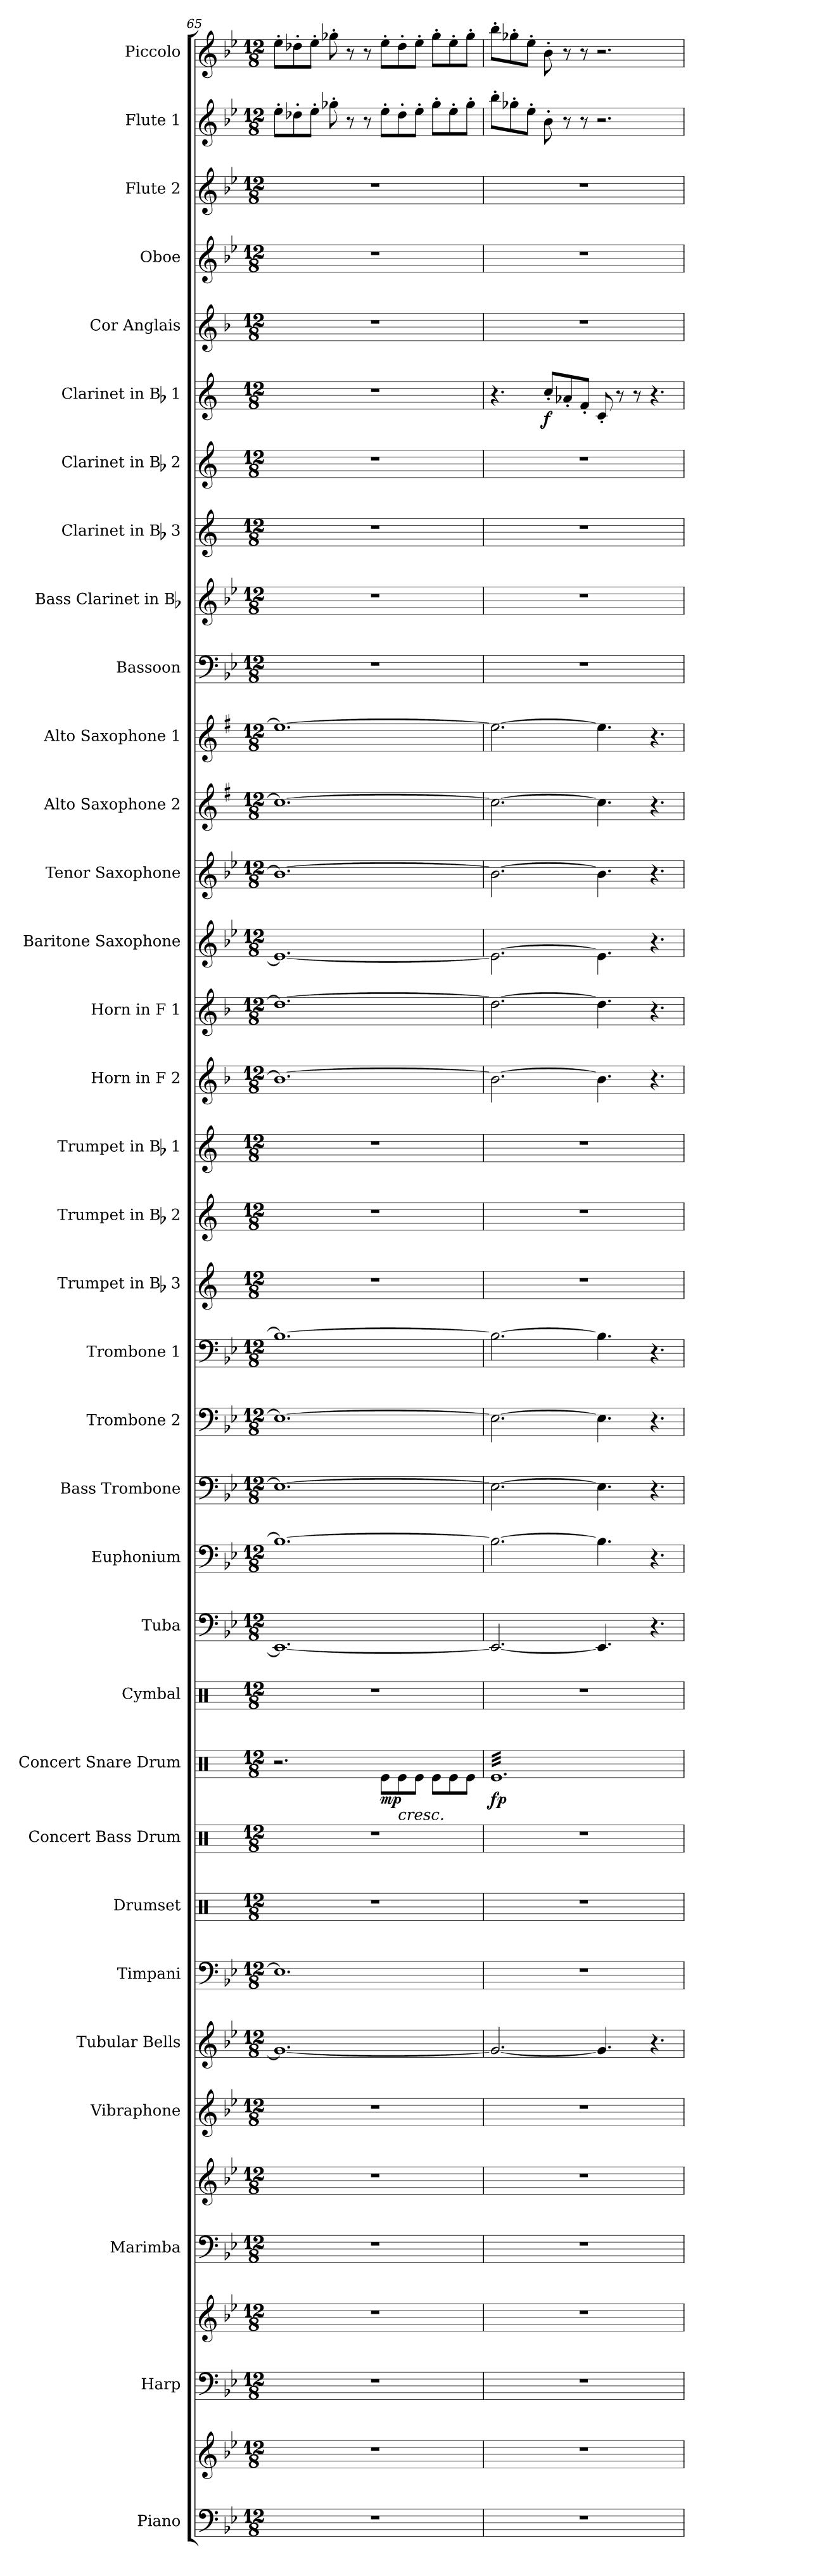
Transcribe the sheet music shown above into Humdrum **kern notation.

**kern	**kern	**kern	**kern	**kern	**kern	**kern	**kern	**kern	**kern	**kern	**kern	**dynam	**kern	**kern	**kern	**kern	**kern	**kern	**kern	**kern	**kern	**kern	**kern	**kern	**kern	**kern	**kern	**kern	**kern	**kern	**kern	**kern	**dynam	**kern	**kern	**kern	**kern	**kern
*part34	*part34	*part33	*part33	*part32	*part32	*part31	*part30	*part29	*part28	*part27	*part26	*part26	*part25	*part24	*part23	*part22	*part21	*part20	*part19	*part18	*part17	*part16	*part15	*part14	*part13	*part12	*part11	*part10	*part9	*part8	*part7	*part6	*part6	*part5	*part4	*part3	*part2	*part1
*staff37	*staff36	*staff35	*staff34	*staff33	*staff32	*staff31	*staff30	*staff29	*staff28	*staff27	*staff26	*staff26	*staff25	*staff24	*staff23	*staff22	*staff21	*staff20	*staff19	*staff18	*staff17	*staff16	*staff15	*staff14	*staff13	*staff12	*staff11	*staff10	*staff9	*staff8	*staff7	*staff6	*staff6	*staff5	*staff4	*staff3	*staff2	*staff1
*I"Piano	*	*I"Harp	*	*I"Marimba	*	*I"Vibraphone	*I"Tubular Bells	*I"Timpani	*I"Drumset	*I"Concert Bass Drum	*I"Concert Snare Drum	*	*I"Cymbal	*I"Tuba	*I"Euphonium	*I"Bass Trombone	*I"Trombone 2	*I"Trombone 1	*I"Trumpet in Bb 3	*I"Trumpet in Bb 2	*I"Trumpet in Bb 1	*I"Horn in F 2	*I"Horn in F 1	*I"Baritone Saxophone	*I"Tenor Saxophone	*I"Alto Saxophone 2	*I"Alto Saxophone 1	*I"Bassoon	*I"Bass Clarinet in Bb	*I"Clarinet in Bb 3	*I"Clarinet in Bb 2	*I"Clarinet in Bb 1	*	*I"Cor Anglais	*I"Oboe	*I"Flute 2	*I"Flute 1	*I"Piccolo
*I'Pno.	*	*I'Hp.	*	*I'Mar.	*	*I'Vib.	*I'Tub. B.	*I'Timp.	*I'D. Set	*I'Con. BD	*I'Con. Sn.	*	*I'Cym.	*I'Tba.	*I'Euph.	*I'B. Tbn.	*I'Tbn. 2	*I'Tbn. 1	*I'Tpt. 3	*I'Tpt. 2	*I'Tpt. 1	*I'Hn. 2	*I'Hn. 1	*I'Bari. Sax.	*I'Ten. Sax.	*I'Alto Sax. 2	*I'Alto Sax. 1	*I'Bsn.	*I'B. Cl.	*I'Cl. 3	*I'Cl. 2	*I'Cl. 1	*	*I'C. A.	*I'Ob.	*I'Fl. 2	*I'Fl. 1	*I'Picc.
*clefF4	*clefG2	*clefF4	*clefG2	*clefF4	*clefG2	*clefG2	*clefG2	*clefF4	*clefX	*clefX	*clefX	*	*clefX	*clefF4	*clefF4	*clefF4	*clefF4	*clefF4	*clefG2	*clefG2	*clefG2	*clefG2	*clefG2	*clefG2	*clefG2	*clefG2	*clefG2	*clefF4	*clefG2	*clefG2	*clefG2	*clefG2	*	*clefG2	*clefG2	*clefG2	*clefG2	*clefG2
*	*	*	*	*	*	*	*	*	*	*	*	*	*	*	*	*	*	*	*ITrd1c2	*ITrd1c2	*ITrd1c2	*ITrd4c7	*ITrd4c7	*ITrd12c21	*ITrd8c14	*ITrd5c9	*ITrd5c9	*	*ITrd8c14	*ITrd1c2	*ITrd1c2	*ITrd1c2	*	*ITrd4c7	*	*	*	*ITrd-7c-12
*k[b-e-]	*k[b-e-]	*k[b-e-]	*k[b-e-]	*k[b-e-]	*k[b-e-]	*k[b-e-]	*k[b-e-]	*k[b-e-]	*k[]	*k[]	*k[]	*	*k[]	*k[b-e-]	*k[b-e-]	*k[b-e-]	*k[b-e-]	*k[b-e-]	*k[b-e-]	*k[b-e-]	*k[b-e-]	*k[b-e-]	*k[b-e-]	*k[b-e-]	*k[b-e-]	*k[b-e-]	*k[b-e-]	*k[b-e-]	*k[b-e-]	*k[b-e-]	*k[b-e-]	*k[b-e-]	*	*k[b-e-]	*k[b-e-]	*k[b-e-]	*k[b-e-]	*k[b-e-]
*B-:	*B-:	*B-:	*B-:	*B-:	*B-:	*B-:	*B-:	*B-:	*	*	*	*	*	*B-:	*B-:	*B-:	*B-:	*B-:	*	*	*	*B-:	*B-:	*B-:	*	*B-:	*B-:	*B-:	*	*	*	*	*	*B-:	*B-:	*B-:	*B-:	*B-:
*M12/8	*M12/8	*M12/8	*M12/8	*M12/8	*M12/8	*M12/8	*M12/8	*M12/8	*M12/8	*M12/8	*M12/8	*	*M12/8	*M12/8	*M12/8	*M12/8	*M12/8	*M12/8	*M12/8	*M12/8	*M12/8	*M12/8	*M12/8	*M12/8	*M12/8	*M12/8	*M12/8	*M12/8	*M12/8	*M12/8	*M12/8	*M12/8	*	*M12/8	*M12/8	*M12/8	*M12/8	*M12/8
=65	=65	=65	=65	=65	=65	=65	=65	=65	=65	=65	=65	=65	=65	=65	=65	=65	=65	=65	=65	=65	=65	=65	=65	=65	=65	=65	=65	=65	=65	=65	=65	=65	=65	=65	=65	=65	=65	=65
1.r	1.r	1.r	1.r	1.r	1.r	1.r	1.g-_	1.E-]	1.r	1.r	2.r	.	1.r	1.EE-_	1.B-_	1.E-_	1.E-_	1.B-_	1.r	1.r	1.r	1.e-_	1.g-_	1.E-_	1.B-_	1.e-_	1.g-_	1.r	1.r	1.r	1.r	1.r	.	1.r	1.r	1.r	8ee-'\L	8eee-'\L
.	.	.	.	.	.	.	.	.	.	.	.	.	.	.	.	.	.	.	.	.	.	.	.	.	.	.	.	.	.	.	.	.	.	.	.	.	8dd-X'\	8ddd-X'\
.	.	.	.	.	.	.	.	.	.	.	.	.	.	.	.	.	.	.	.	.	.	.	.	.	.	.	.	.	.	.	.	.	.	.	.	.	8ee-'\J	8eee-'\J
.	.	.	.	.	.	.	.	.	.	.	.	.	.	.	.	.	.	.	.	.	.	.	.	.	.	.	.	.	.	.	.	.	.	.	.	.	8gg-X'\	8ggg-X'\
.	.	.	.	.	.	.	.	.	.	.	.	.	.	.	.	.	.	.	.	.	.	.	.	.	.	.	.	.	.	.	.	.	.	.	.	.	8r	8r
.	.	.	.	.	.	.	.	.	.	.	.	.	.	.	.	.	.	.	.	.	.	.	.	.	.	.	.	.	.	.	.	.	.	.	.	.	8r	8r
!	!	!	!	!	!	!	!	!	!	!	!	!LO:DY:b	!	!	!	!	!	!	!	!	!	!	!	!	!	!	!	!	!	!	!	!	!	!	!	!	!	!
.	.	.	.	.	.	.	.	.	.	.	8Re\L	mp	.	.	.	.	.	.	.	.	.	.	.	.	.	.	.	.	.	.	.	.	.	.	.	.	8ee-'\L	8eee-'\L
!	!	!	!	!	!	!	!	!	!	!	!	!LO:HP:b	!	!	!	!	!	!	!	!	!	!	!	!	!	!	!	!	!	!	!	!	!	!	!	!	!	!
.	.	.	.	.	.	.	.	.	.	.	8Re\	<	.	.	.	.	.	.	.	.	.	.	.	.	.	.	.	.	.	.	.	.	.	.	.	.	8dd-'\	8ddd-'\
.	.	.	.	.	.	.	.	.	.	.	8Re\J	.	.	.	.	.	.	.	.	.	.	.	.	.	.	.	.	.	.	.	.	.	.	.	.	.	8ee-'\J	8eee-'\J
.	.	.	.	.	.	.	.	.	.	.	8Re\L	.	.	.	.	.	.	.	.	.	.	.	.	.	.	.	.	.	.	.	.	.	.	.	.	.	8gg-'\L	8ggg-'\L
.	.	.	.	.	.	.	.	.	.	.	8Re\	.	.	.	.	.	.	.	.	.	.	.	.	.	.	.	.	.	.	.	.	.	.	.	.	.	8ee-'\	8eee-'\
.	.	.	.	.	.	.	.	.	.	.	8Re\J	.	.	.	.	.	.	.	.	.	.	.	.	.	.	.	.	.	.	.	.	.	.	.	.	.	8gg-'\J	8ggg-'\J
=66	=66	=66	=66	=66	=66	=66	=66	=66	=66	=66	=66	=66	=66	=66	=66	=66	=66	=66	=66	=66	=66	=66	=66	=66	=66	=66	=66	=66	=66	=66	=66	=66	=66	=66	=66	=66	=66	=66
!	!	!	!	!	!	!	!	!	!	!	!	!LO:DY:b	!	!	!	!	!	!	!	!	!	!	!	!	!	!	!	!	!	!	!	!	!	!	!	!	!	!
*	*	*	*	*	*	*	*	*	*	*	*tremolo	*	*	*	*	*	*	*	*	*	*	*	*	*	*	*	*	*	*	*	*	*	*	*	*	*	*	*
1.r	1.r	1.r	1.r	1.r	1.r	1.r	2.g-/_	1.r	1.r	1.r	32ReLLL	fp	1.r	2.EE-/_	2.B-\_	2.E-\_	2.E-\_	2.B-\_	1.r	1.r	1.r	2.e-\_	2.g-\_	2.E-\_	2.B-\_	2.e-\_	2.g-\_	1.r	1.r	1.r	1.r	4.r	.	1.r	1.r	1.r	8bb-'\L	8bbb-'\L
.	.	.	.	.	.	.	.	.	.	.	32Re	.	.	.	.	.	.	.	.	.	.	.	.	.	.	.	.	.	.	.	.	.	.	.	.	.	.	.
.	.	.	.	.	.	.	.	.	.	.	32Re	.	.	.	.	.	.	.	.	.	.	.	.	.	.	.	.	.	.	.	.	.	.	.	.	.	.	.
.	.	.	.	.	.	.	.	.	.	.	32Re	.	.	.	.	.	.	.	.	.	.	.	.	.	.	.	.	.	.	.	.	.	.	.	.	.	.	.
.	.	.	.	.	.	.	.	.	.	.	32Re	.	.	.	.	.	.	.	.	.	.	.	.	.	.	.	.	.	.	.	.	.	.	.	.	.	8gg-X'\	8ggg-X'\
.	.	.	.	.	.	.	.	.	.	.	32Re	.	.	.	.	.	.	.	.	.	.	.	.	.	.	.	.	.	.	.	.	.	.	.	.	.	.	.
.	.	.	.	.	.	.	.	.	.	.	32Re	.	.	.	.	.	.	.	.	.	.	.	.	.	.	.	.	.	.	.	.	.	.	.	.	.	.	.
.	.	.	.	.	.	.	.	.	.	.	32Re	.	.	.	.	.	.	.	.	.	.	.	.	.	.	.	.	.	.	.	.	.	.	.	.	.	.	.
.	.	.	.	.	.	.	.	.	.	.	32Re	.	.	.	.	.	.	.	.	.	.	.	.	.	.	.	.	.	.	.	.	.	.	.	.	.	8ee-'\J	8eee-'\J
.	.	.	.	.	.	.	.	.	.	.	32Re	.	.	.	.	.	.	.	.	.	.	.	.	.	.	.	.	.	.	.	.	.	.	.	.	.	.	.
.	.	.	.	.	.	.	.	.	.	.	32Re	.	.	.	.	.	.	.	.	.	.	.	.	.	.	.	.	.	.	.	.	.	.	.	.	.	.	.
.	.	.	.	.	.	.	.	.	.	.	32Re	.	.	.	.	.	.	.	.	.	.	.	.	.	.	.	.	.	.	.	.	.	.	.	.	.	.	.
!	!	!	!	!	!	!	!	!	!	!	!	!	!	!	!	!	!	!	!	!	!	!	!	!	!	!	!	!	!	!	!	!	!LO:DY:b	!	!	!	!	!
.	.	.	.	.	.	.	.	.	.	.	32Re	.	.	.	.	.	.	.	.	.	.	.	.	.	.	.	.	.	.	.	.	8b-'/L	f	.	.	.	8b-'\	8bb-'\
.	.	.	.	.	.	.	.	.	.	.	32Re	.	.	.	.	.	.	.	.	.	.	.	.	.	.	.	.	.	.	.	.	.	.	.	.	.	.	.
.	.	.	.	.	.	.	.	.	.	.	32Re	.	.	.	.	.	.	.	.	.	.	.	.	.	.	.	.	.	.	.	.	.	.	.	.	.	.	.
.	.	.	.	.	.	.	.	.	.	.	32Re	.	.	.	.	.	.	.	.	.	.	.	.	.	.	.	.	.	.	.	.	.	.	.	.	.	.	.
.	.	.	.	.	.	.	.	.	.	.	32Re	.	.	.	.	.	.	.	.	.	.	.	.	.	.	.	.	.	.	.	.	8g-X'/	.	.	.	.	8r	8r
.	.	.	.	.	.	.	.	.	.	.	32Re	.	.	.	.	.	.	.	.	.	.	.	.	.	.	.	.	.	.	.	.	.	.	.	.	.	.	.
.	.	.	.	.	.	.	.	.	.	.	32Re	.	.	.	.	.	.	.	.	.	.	.	.	.	.	.	.	.	.	.	.	.	.	.	.	.	.	.
.	.	.	.	.	.	.	.	.	.	.	32Re	.	.	.	.	.	.	.	.	.	.	.	.	.	.	.	.	.	.	.	.	.	.	.	.	.	.	.
.	.	.	.	.	.	.	.	.	.	.	32Re	.	.	.	.	.	.	.	.	.	.	.	.	.	.	.	.	.	.	.	.	8e-'/J	.	.	.	.	8r	8r
.	.	.	.	.	.	.	.	.	.	.	32Re	.	.	.	.	.	.	.	.	.	.	.	.	.	.	.	.	.	.	.	.	.	.	.	.	.	.	.
.	.	.	.	.	.	.	.	.	.	.	32Re	.	.	.	.	.	.	.	.	.	.	.	.	.	.	.	.	.	.	.	.	.	.	.	.	.	.	.
.	.	.	.	.	.	.	.	.	.	.	32Re	.	.	.	.	.	.	.	.	.	.	.	.	.	.	.	.	.	.	.	.	.	.	.	.	.	.	.
.	.	.	.	.	.	.	4.g-/]	.	.	.	32Re	.	.	4.EE-/]	4.B-\]	4.E-\]	4.E-\]	4.B-\]	.	.	.	4.e-\]	4.g-\]	4.E-\]	4.B-\]	4.e-\]	4.g-\]	.	.	.	.	8B-'/	.	.	.	.	2.r	2.r
.	.	.	.	.	.	.	.	.	.	.	32Re	.	.	.	.	.	.	.	.	.	.	.	.	.	.	.	.	.	.	.	.	.	.	.	.	.	.	.
.	.	.	.	.	.	.	.	.	.	.	32Re	.	.	.	.	.	.	.	.	.	.	.	.	.	.	.	.	.	.	.	.	.	.	.	.	.	.	.
.	.	.	.	.	.	.	.	.	.	.	32Re	.	.	.	.	.	.	.	.	.	.	.	.	.	.	.	.	.	.	.	.	.	.	.	.	.	.	.
.	.	.	.	.	.	.	.	.	.	.	32Re	.	.	.	.	.	.	.	.	.	.	.	.	.	.	.	.	.	.	.	.	8r	.	.	.	.	.	.
.	.	.	.	.	.	.	.	.	.	.	32Re	.	.	.	.	.	.	.	.	.	.	.	.	.	.	.	.	.	.	.	.	.	.	.	.	.	.	.
.	.	.	.	.	.	.	.	.	.	.	32Re	.	.	.	.	.	.	.	.	.	.	.	.	.	.	.	.	.	.	.	.	.	.	.	.	.	.	.
.	.	.	.	.	.	.	.	.	.	.	32Re	.	.	.	.	.	.	.	.	.	.	.	.	.	.	.	.	.	.	.	.	.	.	.	.	.	.	.
.	.	.	.	.	.	.	.	.	.	.	32Re	.	.	.	.	.	.	.	.	.	.	.	.	.	.	.	.	.	.	.	.	8r	.	.	.	.	.	.
.	.	.	.	.	.	.	.	.	.	.	32Re	.	.	.	.	.	.	.	.	.	.	.	.	.	.	.	.	.	.	.	.	.	.	.	.	.	.	.
.	.	.	.	.	.	.	.	.	.	.	32Re	.	.	.	.	.	.	.	.	.	.	.	.	.	.	.	.	.	.	.	.	.	.	.	.	.	.	.
.	.	.	.	.	.	.	.	.	.	.	32Re	.	.	.	.	.	.	.	.	.	.	.	.	.	.	.	.	.	.	.	.	.	.	.	.	.	.	.
.	.	.	.	.	.	.	4.r	.	.	.	32Re	.	.	4.r	4.r	4.r	4.r	4.r	.	.	.	4.r	4.r	4.r	4.r	4.r	4.r	.	.	.	.	4.r	.	.	.	.	.	.
.	.	.	.	.	.	.	.	.	.	.	32Re	.	.	.	.	.	.	.	.	.	.	.	.	.	.	.	.	.	.	.	.	.	.	.	.	.	.	.
.	.	.	.	.	.	.	.	.	.	.	32Re	.	.	.	.	.	.	.	.	.	.	.	.	.	.	.	.	.	.	.	.	.	.	.	.	.	.	.
.	.	.	.	.	.	.	.	.	.	.	32Re	.	.	.	.	.	.	.	.	.	.	.	.	.	.	.	.	.	.	.	.	.	.	.	.	.	.	.
.	.	.	.	.	.	.	.	.	.	.	32Re	.	.	.	.	.	.	.	.	.	.	.	.	.	.	.	.	.	.	.	.	.	.	.	.	.	.	.
.	.	.	.	.	.	.	.	.	.	.	32Re	.	.	.	.	.	.	.	.	.	.	.	.	.	.	.	.	.	.	.	.	.	.	.	.	.	.	.
.	.	.	.	.	.	.	.	.	.	.	32Re	.	.	.	.	.	.	.	.	.	.	.	.	.	.	.	.	.	.	.	.	.	.	.	.	.	.	.
.	.	.	.	.	.	.	.	.	.	.	32Re	.	.	.	.	.	.	.	.	.	.	.	.	.	.	.	.	.	.	.	.	.	.	.	.	.	.	.
.	.	.	.	.	.	.	.	.	.	.	32Re	.	.	.	.	.	.	.	.	.	.	.	.	.	.	.	.	.	.	.	.	.	.	.	.	.	.	.
.	.	.	.	.	.	.	.	.	.	.	32Re	.	.	.	.	.	.	.	.	.	.	.	.	.	.	.	.	.	.	.	.	.	.	.	.	.	.	.
.	.	.	.	.	.	.	.	.	.	.	32Re	.	.	.	.	.	.	.	.	.	.	.	.	.	.	.	.	.	.	.	.	.	.	.	.	.	.	.
.	.	.	.	.	.	.	.	.	.	.	32ReJJJ	.	.	.	.	.	.	.	.	.	.	.	.	.	.	.	.	.	.	.	.	.	.	.	.	.	.	.
*	*	*	*	*	*	*	*	*	*	*	*Xtremolo	*	*	*	*	*	*	*	*	*	*	*	*	*	*	*	*	*	*	*	*	*	*	*	*	*	*	*
.	.	.	.	.	.	.	.	.	.	.	.	[	.	.	.	.	.	.	.	.	.	.	.	.	.	.	.	.	.	.	.	.	.	.	.	.	.	.
=	=	=	=	=	=	=	=	=	=	=	=	=	=	=	=	=	=	=	=	=	=	=	=	=	=	=	=	=	=	=	=	=	=	=	=	=	=	=
*-	*-	*-	*-	*-	*-	*-	*-	*-	*-	*-	*-	*-	*-	*-	*-	*-	*-	*-	*-	*-	*-	*-	*-	*-	*-	*-	*-	*-	*-	*-	*-	*-	*-	*-	*-	*-	*-	*-
